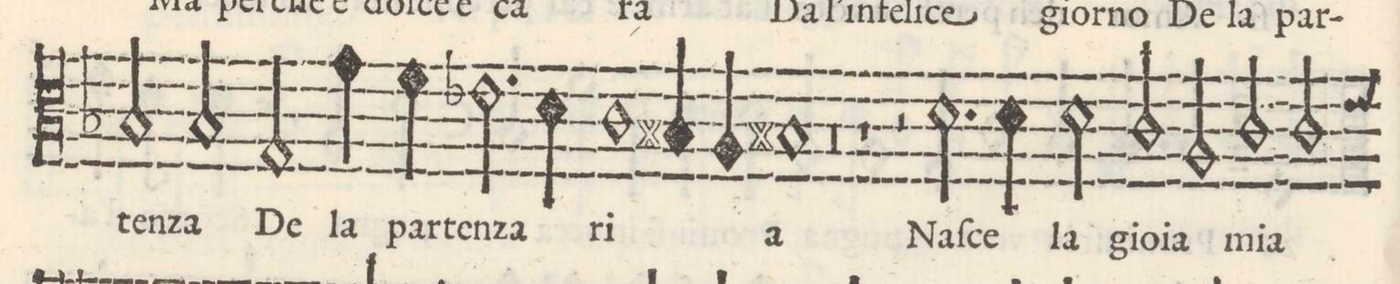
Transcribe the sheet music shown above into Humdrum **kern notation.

**kern	**text
*I"SESTO	*
*clefC3	*
*k[b-]	*
*met(C)	*
*M2/1	*
2B-/	-ten-
2B-/	-za
2G/	De
=11-	=11-
4g\	la
4f\	par-
2.e-X\	-ten-
4d\	-za
1c\	ri-
=12-	=12-
4Bn/	.
4A/	.
1Bn	-a
=13-	=13-
0r	.
=14-	=14-
1r	.
2r	.
2.d\	Naſ-
=15-	=15-
4d\	-ce
2d\	la
2c/	gio-
2A/	-ia
=16-	=16-
2c/	mi-
2c/	-a
*custos:e	*
*-	*-
